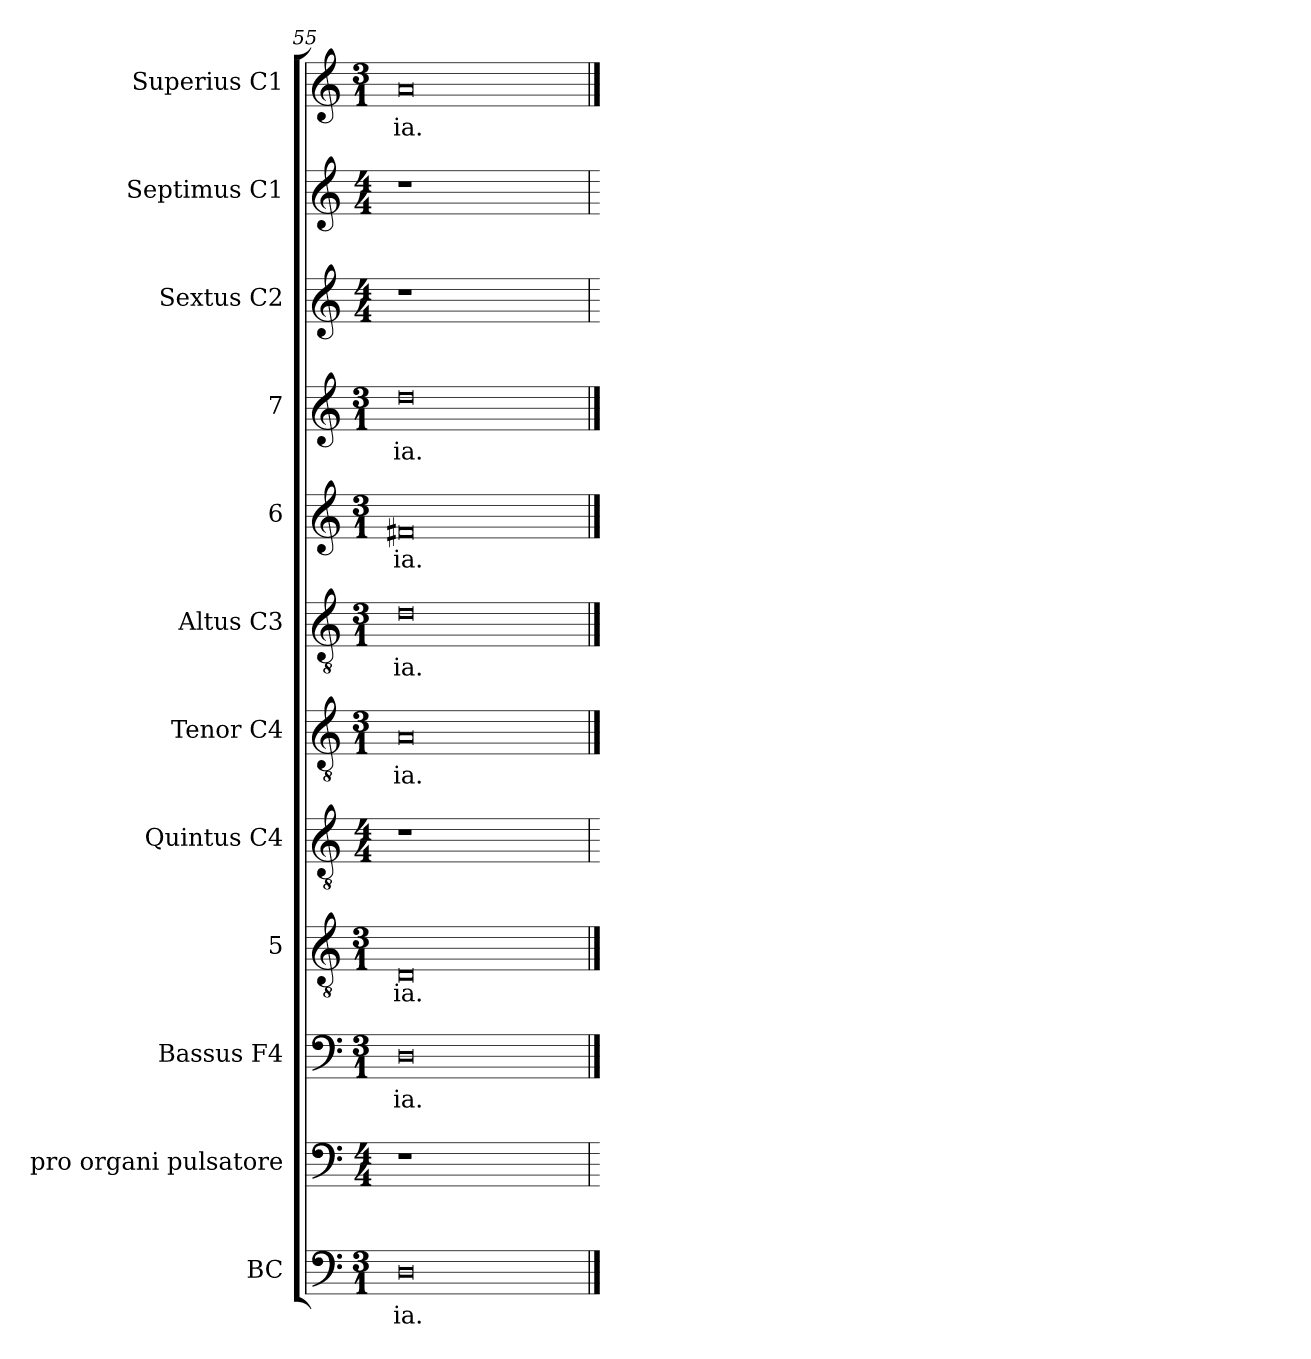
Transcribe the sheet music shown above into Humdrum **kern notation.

**kern	**text	**kern	**kern	**text	**kern	**text	**kern	**kern	**text	**kern	**text	**kern	**text	**kern	**text	**kern	**kern	**kern	**text
*part12	*part12	*part11	*part10	*part10	*part9	*part9	*part8	*part7	*part7	*part6	*part6	*part5	*part5	*part4	*part4	*part3	*part2	*part1	*part1
*staff12	*staff12	*staff11	*staff10	*staff10	*staff9	*staff9	*staff8	*staff7	*staff7	*staff6	*staff6	*staff5	*staff5	*staff4	*staff4	*staff3	*staff2	*staff1	*staff1
*I"BC	*	*I"pro organi  pulsatore	*I"Bassus  F4	*	*I"5	*	*I"Quintus  C4	*I"Tenor  C4	*	*I"Altus  C3	*	*I"6	*	*I"7	*	*I"Sextus  C2	*I"Septimus  C1	*I"Superius  C1	*
*I'BC	*	*	*I'B	*	*	*	*	*I'T	*	*I'A	*	*	*	*	*	*I'S	*	*I'S	*
*clefF4	*	*clefF4	*clefF4	*	*clefGv2	*	*clefGv2	*clefGv2	*	*clefGv2	*	*clefG2	*	*clefG2	*	*clefG2	*clefG2	*clefG2	*
*k[]	*	*k[]	*k[]	*	*k[]	*	*k[]	*k[]	*	*k[]	*	*k[]	*	*k[]	*	*k[]	*k[]	*k[]	*
*C:	*	*C:	*C:	*	*C:	*	*C:	*C:	*	*C:	*	*C:	*	*C:	*	*C:	*C:	*C:	*
*M3/1	*	*M4/4	*M3/1	*	*M3/1	*	*M4/4	*M3/1	*	*M3/1	*	*M3/1	*	*M3/1	*	*M4/4	*M4/4	*M3/1	*
=55	=55	=55	=55	=55	=55	=55	=55	=55	=55	=55	=55	=55	=55	=55	=55	=55	=55	=55	=55
!	!LO:LY:a:cj	!	!	!LO:LY:b:cj	!	!LO:LY:b:cj	!	!	!LO:LY:b:cj	!	!LO:LY:b:cj	!	!LO:LY:b:cj	!	!LO:LY:b:cj	!	!	!	!LO:LY:b:cj
0D	-ia.	1r	0D	-ia.	0D	-ia.	1r	0A	-ia.	0d	-ia.	0f#X	-ia.	0dd	-ia.	1r	1r	0a	-ia.
.	.	1ryy	.	.	.	.	1ryy	.	.	.	.	.	.	.	.	1ryy	1ryy	.	.
==	==	=	==	==	==	==	=	==	==	==	==	==	==	==	==	=	=	==	==
*-	*-	*-	*-	*-	*-	*-	*-	*-	*-	*-	*-	*-	*-	*-	*-	*-	*-	*-	*-
